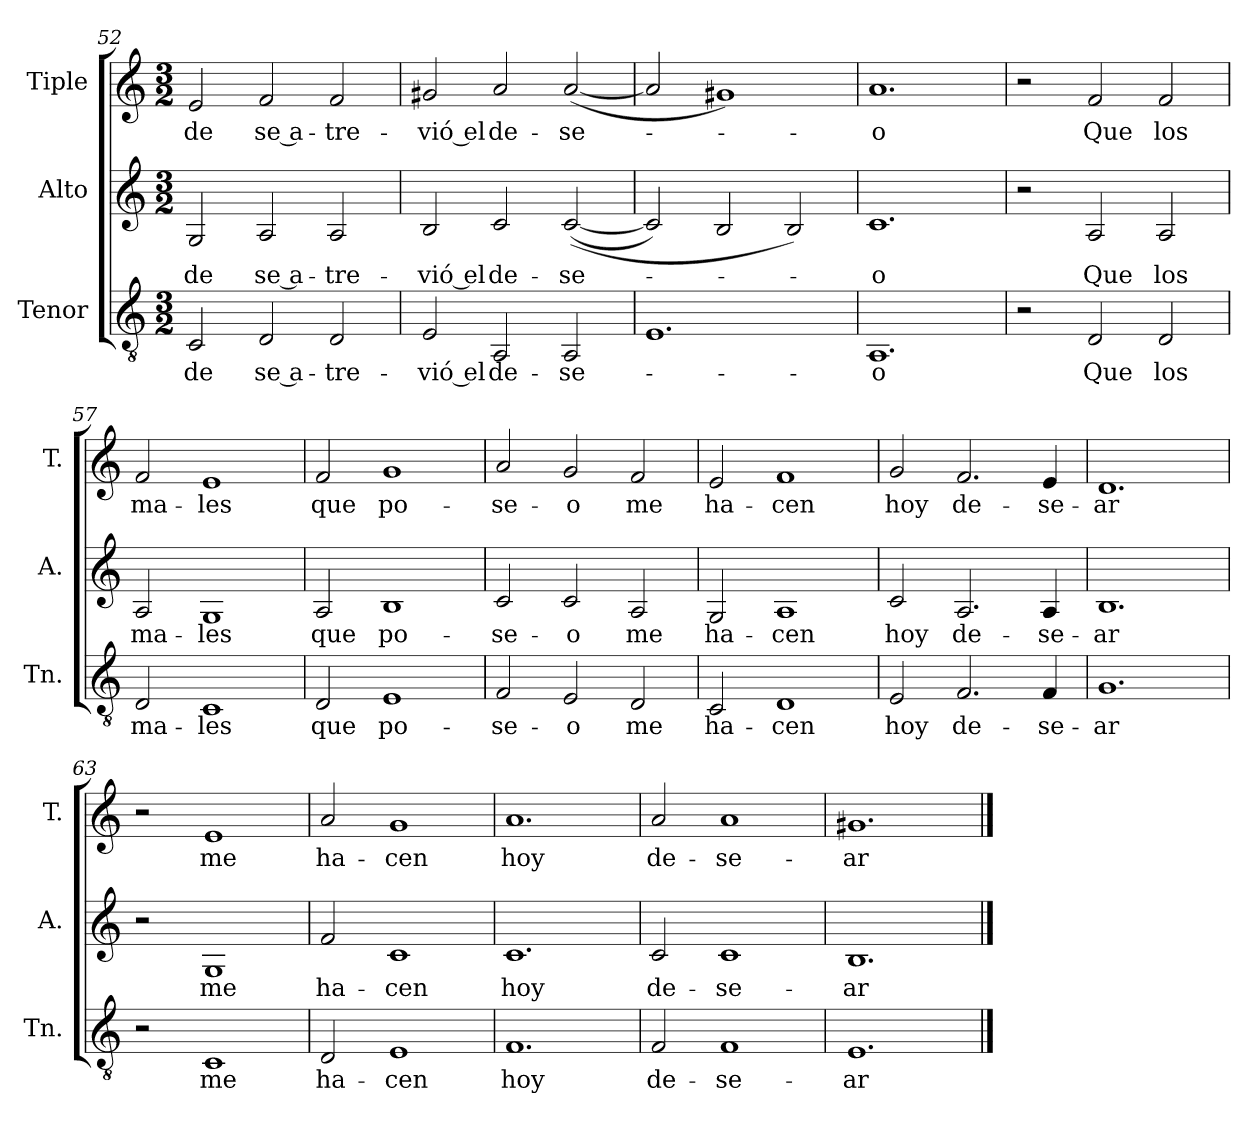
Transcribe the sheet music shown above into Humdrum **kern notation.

**kern	**text	**kern	**text	**kern	**text
*part3	*part3	*part2	*part2	*part1	*part1
*staff3	*staff3	*staff2	*staff2	*staff1	*staff1
*I"Tenor	*	*I"Alto	*	*I"Tiple	*
*I'Tn.	*	*I'A.	*	*I'T.	*
*clefGv2	*	*clefG2	*	*clefG2	*
*M3/2	*	*M3/2	*	*M3/2	*
=52	=52	=52	=52	=52	=52
2C	-de	2G	-de	2e	-de
2D	se a-	2A	se a-	2f	se a-
2D	-tre-	2A	-tre-	2f	-tre-
=53	=53	=53	=53	=53	=53
2E	-vió el	2B	-vió el	2g#X	-vió el
2AA	de-	2c	de-	2a	de-
2AA	-se-	(([2c	-se-	([2a	-se-
=54	=54	=54	=54	=54	=54
1.E	.	2c])	.	2a]	.
.	.	2B	.	1g#X)	.
.	.	2B)	.	.	.
=55	=55	=55	=55	=55	=55
1.AA	-o	1.c	-o	1.a	-o
=56	=56	=56	=56	=56	=56
2r	.	2r	.	2r	.
2D	Que	2A	Que	2f	Que
2D	los	2A	los	2f	los
=57	=57	=57	=57	=57	=57
2D	ma-	2A	ma-	2f	ma-
1C	-les	1G	-les	1e	-les
=58	=58	=58	=58	=58	=58
2D	que	2A	que	2f	que
1E	po-	1B	po-	1g	po-
=59	=59	=59	=59	=59	=59
2F	-se-	2c	-se-	2a	-se-
2E	-o	2c	-o	2g	-o
2D	me	2A	me	2f	me
=60	=60	=60	=60	=60	=60
2C	ha-	2G	ha-	2e	ha-
1D	-cen	1A	-cen	1f	-cen
=61	=61	=61	=61	=61	=61
2E	hoy	2c	hoy	2g	hoy
2.F	de-	2.A	de-	2.f	de-
4F	-se-	4A	-se-	4e	-se-
=62	=62	=62	=62	=62	=62
1.G	-ar	1.B	-ar	1.d	-ar
=63	=63	=63	=63	=63	=63
2r	.	2r	.	2r	.
1C	me	1G	me	1e	me
=64	=64	=64	=64	=64	=64
2D	ha-	2f	ha-	2a	ha-
1E	-cen	1c	-cen	1g	-cen
=65	=65	=65	=65	=65	=65
1.F	hoy	1.c	hoy	1.a	hoy
=66	=66	=66	=66	=66	=66
2F	de-	2c	de-	2a	de-
1F	-se-	1c	-se-	1a	-se-
=67	=67	=67	=67	=67	=67
1.E	-ar	1.B	-ar	1.g#X	-ar
==	==	==	==	==	==
*-	*-	*-	*-	*-	*-
